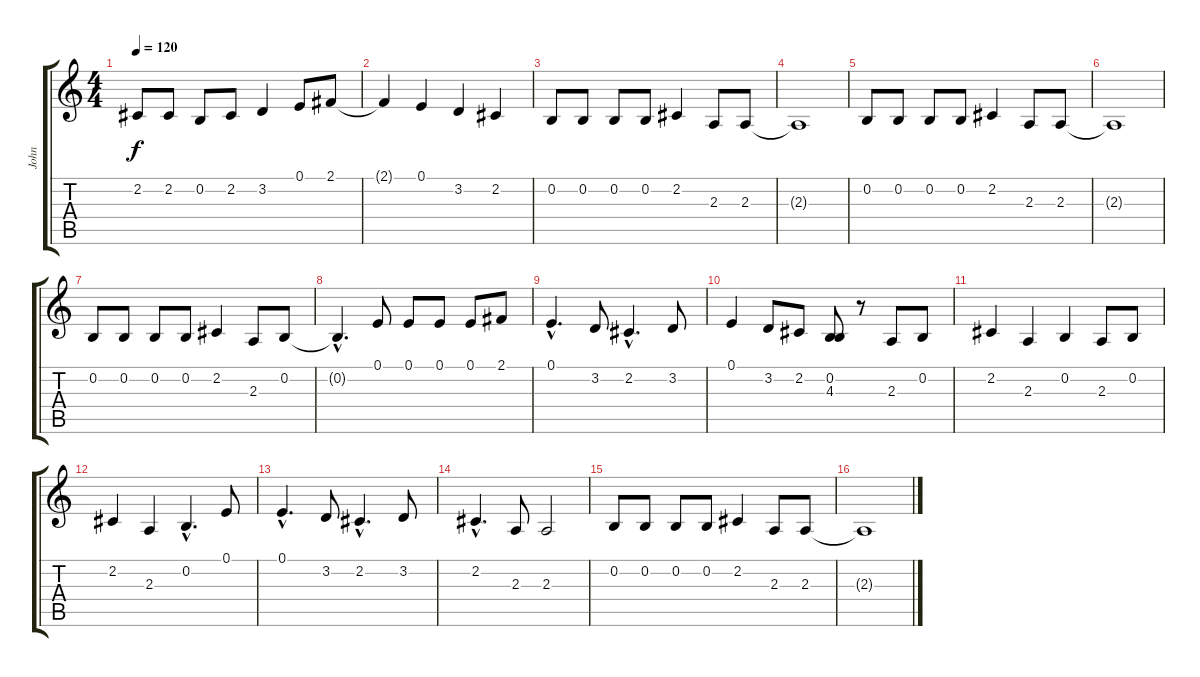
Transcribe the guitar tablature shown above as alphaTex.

\track ("John" "John") {instrument tenorsax}
\staff {score tabs}
\tuning (E4 B3 G3 D3 A2 E2) {hide}
\ts (4 4)
\tempo 120
\clef g2
\ks c
2.2.8{dy f} 2.2.8 0.2.8 2.2.8 3.2.4 0.1.8 2.1.8 |
2.1{t}.4 0.1.4 3.2.4 2.2.4 |
0.2.8 0.2.8 0.2.8 0.2.8 2.2.4 2.3.8 2.3.8 |
2.3{t}.1 |
0.2.8 0.2.8 0.2.8 0.2.8 2.2.4 2.3.8 2.3.8 |
2.3{t}.1 |
0.2.8 0.2.8 0.2.8 0.2.8 2.2.4 2.3.8 0.2.8 |
0.2{hac t}.4{d} 0.1.8 0.1.8 0.1.8 0.1.8 2.1.8 |
0.1{hac}.4{d} 3.2.8 2.2{hac}.4{d} 3.2.8 |
0.1.4 3.2.8 2.2.8 (0.2 4.3).8 r.8 2.3.8 0.2.8 |
2.2.4 2.3.4 0.2.4 2.3.8 0.2.8 |
2.2.4 2.3.4 0.2{hac}.4{d} 0.1.8 |
0.1{hac}.4{d} 3.2.8 2.2{hac}.4{d} 3.2.8 |
2.2{hac}.4{d} 2.3.8 2.3.2 |
0.2.8 0.2.8 0.2.8 0.2.8 2.2.4 2.3.8 2.3.8 |
2.3{t}.1
